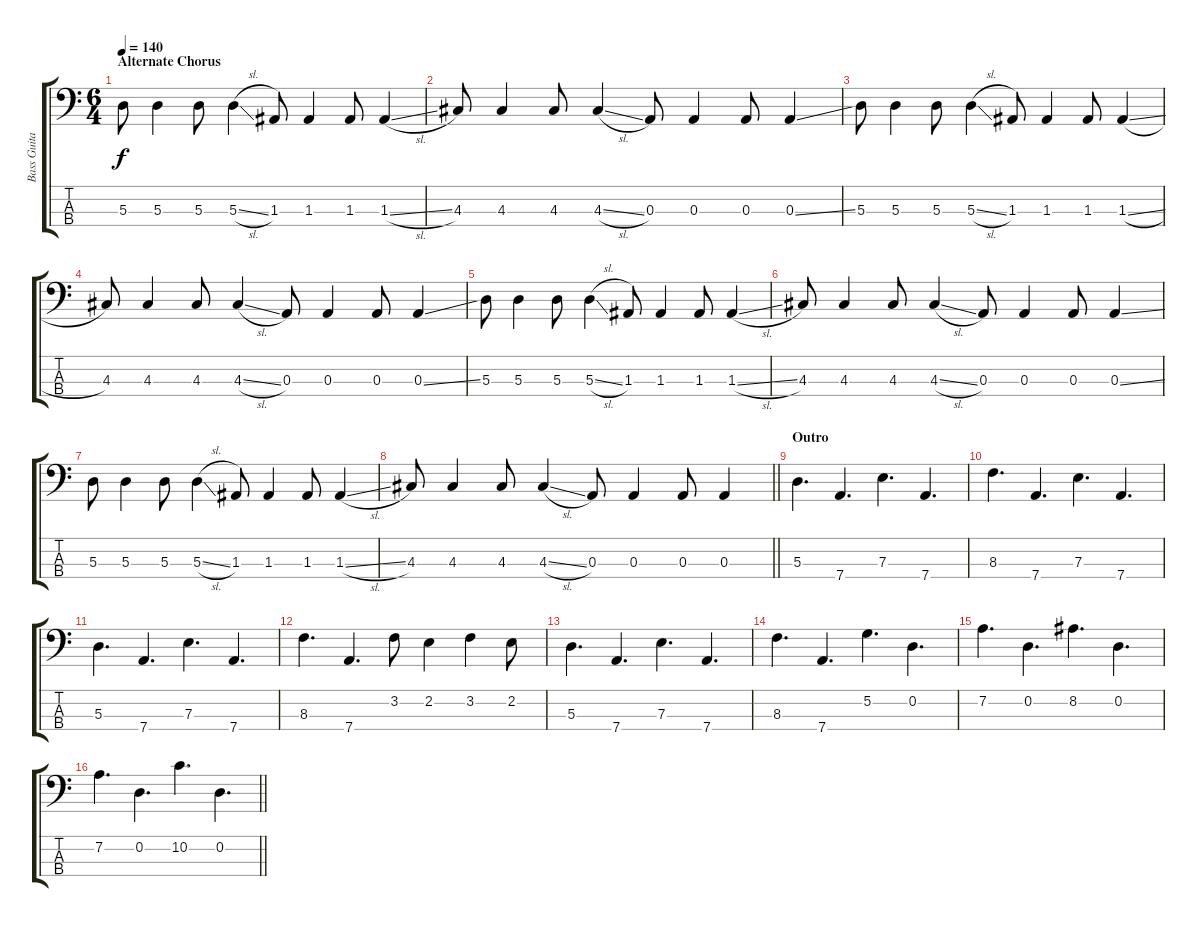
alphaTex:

\track ("Bass Guitar" "Bass Guita") {instrument electricbassfinger}
\staff {score tabs}
\tuning (G2 D2 A1 D1) {hide}
\ts (6 4)
\section ("" "Alternate Chorus")
\tempo 140
\clef f4
\ks c
5.3.8{dy f} 5.3.4 5.3.8 5.3{sl}.4 1.3.8 1.3.4 1.3.8 1.3{sl}.4 |
4.3.8 4.3.4 4.3.8 4.3{sl}.4 0.3.8 0.3.4 0.3.8 0.3{ss}.4 |
5.3.8 5.3.4 5.3.8 5.3{sl}.4 1.3.8 1.3.4 1.3.8 1.3{sl}.4 |
4.3.8 4.3.4 4.3.8 4.3{sl}.4 0.3.8 0.3.4 0.3.8 0.3{ss}.4 |
5.3.8 5.3.4 5.3.8 5.3{sl}.4 1.3.8 1.3.4 1.3.8 1.3{sl}.4 |
4.3.8 4.3.4 4.3.8 4.3{sl}.4 0.3.8 0.3.4 0.3.8 0.3{ss}.4 |
5.3.8 5.3.4 5.3.8 5.3{sl}.4 1.3.8 1.3.4 1.3.8 1.3{sl}.4 |
\barLineRight lightlight
4.3.8 4.3.4 4.3.8 4.3{sl}.4 0.3.8 0.3.4 0.3.8 0.3.4 |
\section ("" "Outro")
5.3.4{d} 7.4.4{d} 7.3.4{d} 7.4.4{d} |
8.3.4{d} 7.4.4{d} 7.3.4{d} 7.4.4{d} |
5.3.4{d} 7.4.4{d} 7.3.4{d} 7.4.4{d} |
8.3.4{d} 7.4.4{d} 3.2.8 2.2.4 3.2.4 2.2.8 |
5.3.4{d} 7.4.4{d} 7.3.4{d} 7.4.4{d} |
8.3.4{d} 7.4.4{d} 5.2.4{d} 0.2.4{d} |
7.2.4{d} 0.2.4{d} 8.2.4{d} 0.2.4{d} |
\barLineRight lightlight
7.2.4{d} 0.2.4{d} 10.2.4{d} 0.2.4{d}
